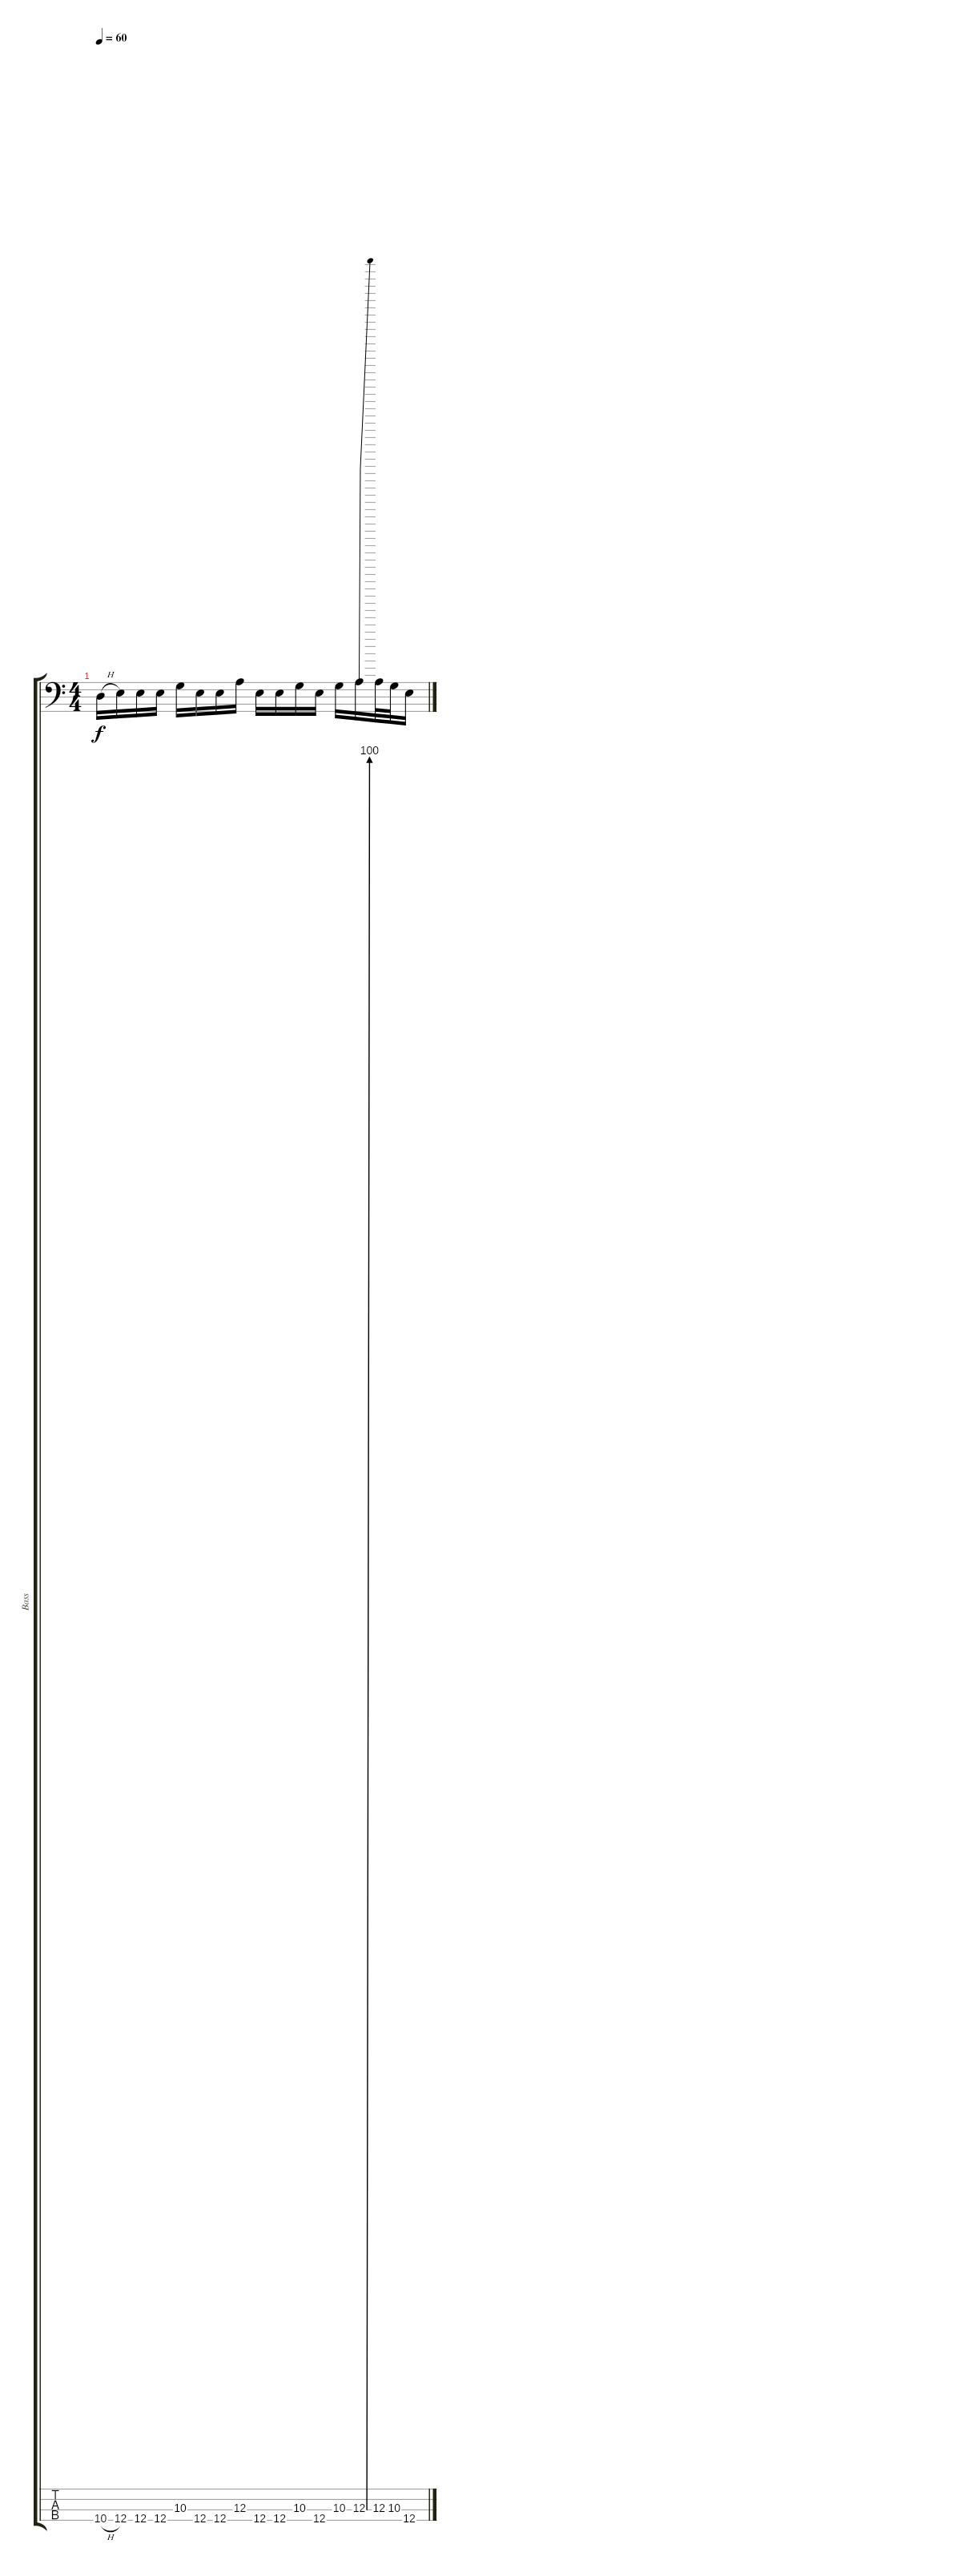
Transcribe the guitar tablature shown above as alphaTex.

\track ("Bass" "Bass") {instrument electricbassfinger}
\staff {score tabs}
\tuning (G2 D2 A1 E1) {hide}
\ts (4 4)
\tempo 60
\clef f4
\ks c
10.4{h}.16{dy f} 12.4.16 12.4.16 12.4.16 10.3.16 12.4.16 12.4.16 12.3.16 12.4.16 12.4.16 10.3.16 12.4.16 10.3.16 12.3{be (bend 0 0 300 400)}.16 12.3.32 10.3.32 12.4.16
